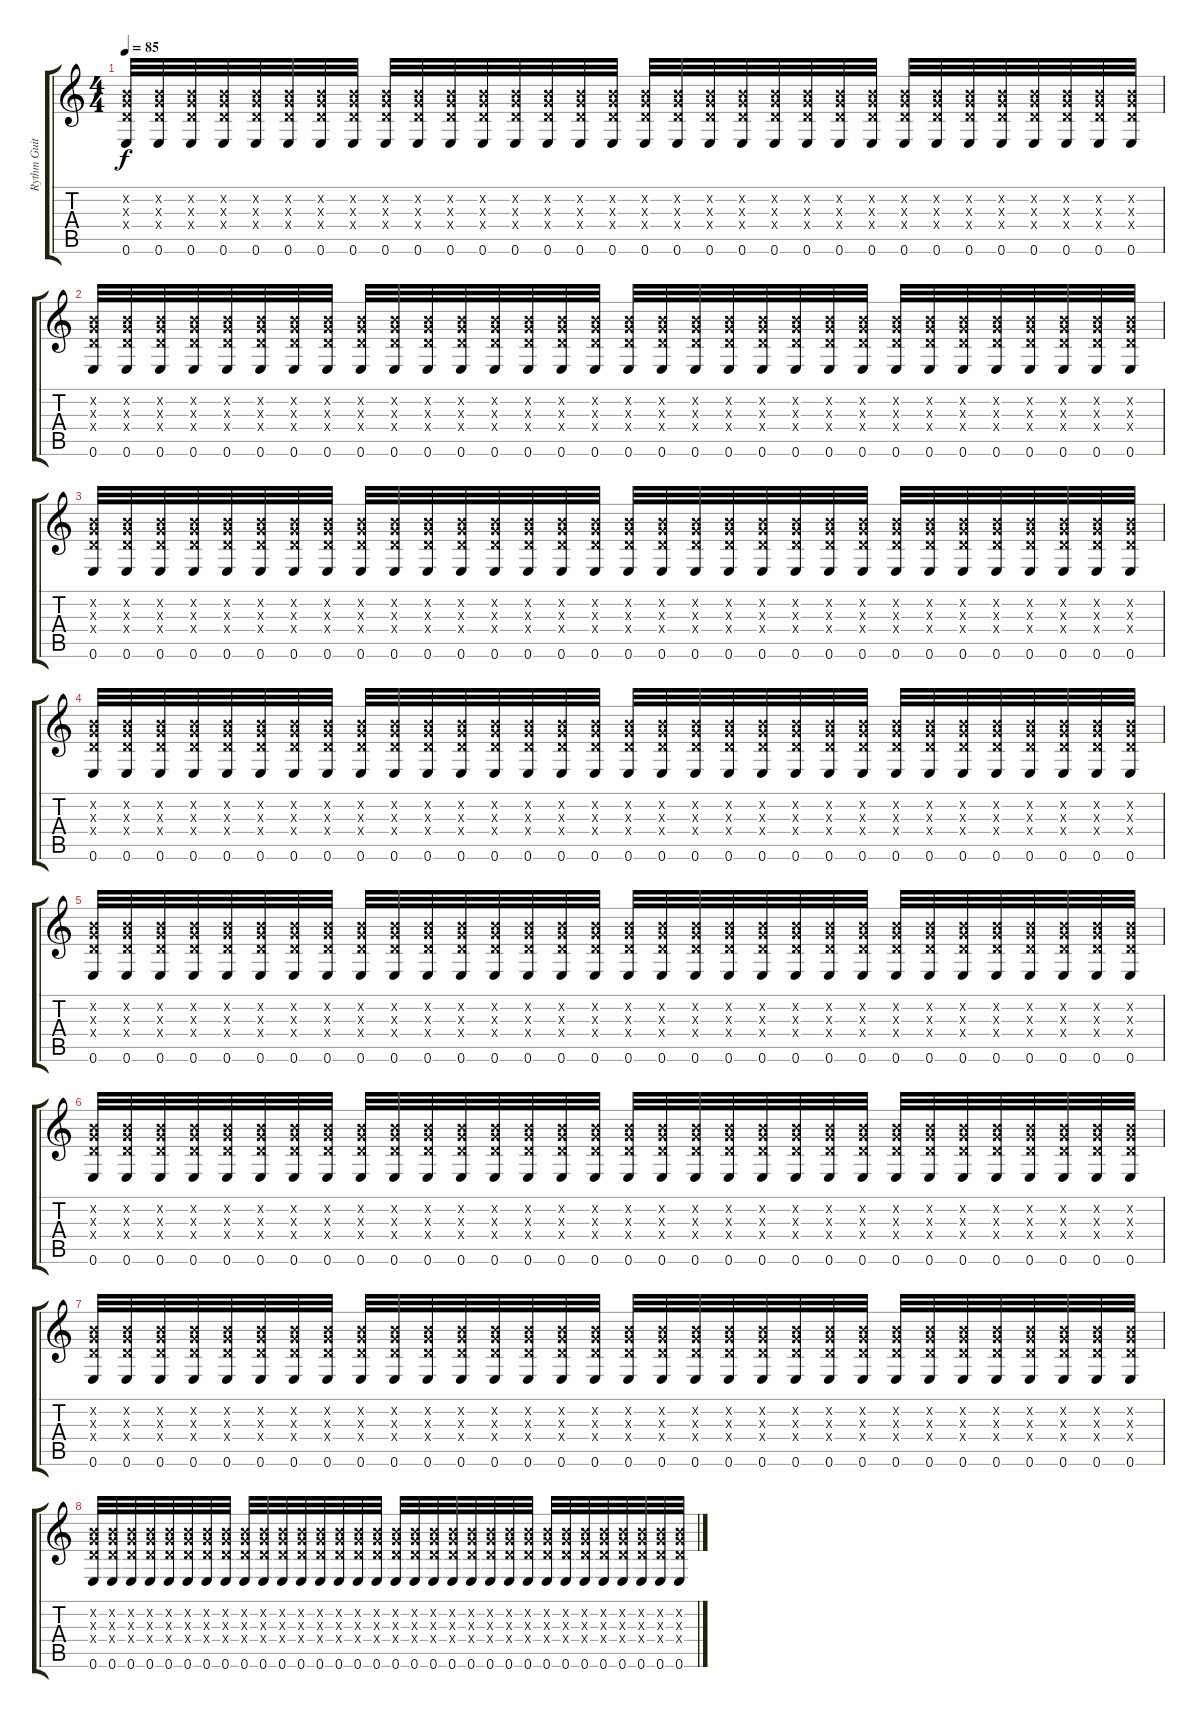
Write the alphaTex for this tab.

\track ("Rythm Guitar" "Rythm Guit") {instrument distortionguitar}
\staff {score tabs}
\tuning (E4 B3 G3 D3 A2 E2) {hide}
\ts (4 4)
\tempo 85
\clef g2
\ks c
(0.2{x} 0.3{x} 0.4{x} 0.6).32{dy f} (0.2{x} 0.3{x} 0.4{x} 0.6).32 (0.2{x} 0.3{x} 0.4{x} 0.6).32 (0.2{x} 0.3{x} 0.4{x} 0.6).32 (0.2{x} 0.3{x} 0.4{x} 0.6).32 (0.2{x} 0.3{x} 0.4{x} 0.6).32 (0.2{x} 0.3{x} 0.4{x} 0.6).32 (0.2{x} 0.3{x} 0.4{x} 0.6).32 (0.2{x} 0.3{x} 0.4{x} 0.6).32 (0.2{x} 0.3{x} 0.4{x} 0.6).32 (0.2{x} 0.3{x} 0.4{x} 0.6).32 (0.2{x} 0.3{x} 0.4{x} 0.6).32 (0.2{x} 0.3{x} 0.4{x} 0.6).32 (0.2{x} 0.3{x} 0.4{x} 0.6).32 (0.2{x} 0.3{x} 0.4{x} 0.6).32 (0.2{x} 0.3{x} 0.4{x} 0.6).32 (0.2{x} 0.3{x} 0.4{x} 0.6).32 (0.2{x} 0.3{x} 0.4{x} 0.6).32 (0.2{x} 0.3{x} 0.4{x} 0.6).32 (0.2{x} 0.3{x} 0.4{x} 0.6).32 (0.2{x} 0.3{x} 0.4{x} 0.6).32 (0.2{x} 0.3{x} 0.4{x} 0.6).32 (0.2{x} 0.3{x} 0.4{x} 0.6).32 (0.2{x} 0.3{x} 0.4{x} 0.6).32 (0.2{x} 0.3{x} 0.4{x} 0.6).32 (0.2{x} 0.3{x} 0.4{x} 0.6).32 (0.2{x} 0.3{x} 0.4{x} 0.6).32 (0.2{x} 0.3{x} 0.4{x} 0.6).32 (0.2{x} 0.3{x} 0.4{x} 0.6).32 (0.2{x} 0.3{x} 0.4{x} 0.6).32 (0.2{x} 0.3{x} 0.4{x} 0.6).32 (0.2{x} 0.3{x} 0.4{x} 0.6).32 |
(0.2{x} 0.3{x} 0.4{x} 0.6).32 (0.2{x} 0.3{x} 0.4{x} 0.6).32 (0.2{x} 0.3{x} 0.4{x} 0.6).32 (0.2{x} 0.3{x} 0.4{x} 0.6).32 (0.2{x} 0.3{x} 0.4{x} 0.6).32 (0.2{x} 0.3{x} 0.4{x} 0.6).32 (0.2{x} 0.3{x} 0.4{x} 0.6).32 (0.2{x} 0.3{x} 0.4{x} 0.6).32 (0.2{x} 0.3{x} 0.4{x} 0.6).32 (0.2{x} 0.3{x} 0.4{x} 0.6).32 (0.2{x} 0.3{x} 0.4{x} 0.6).32 (0.2{x} 0.3{x} 0.4{x} 0.6).32 (0.2{x} 0.3{x} 0.4{x} 0.6).32 (0.2{x} 0.3{x} 0.4{x} 0.6).32 (0.2{x} 0.3{x} 0.4{x} 0.6).32 (0.2{x} 0.3{x} 0.4{x} 0.6).32 (0.2{x} 0.3{x} 0.4{x} 0.6).32 (0.2{x} 0.3{x} 0.4{x} 0.6).32 (0.2{x} 0.3{x} 0.4{x} 0.6).32 (0.2{x} 0.3{x} 0.4{x} 0.6).32 (0.2{x} 0.3{x} 0.4{x} 0.6).32 (0.2{x} 0.3{x} 0.4{x} 0.6).32 (0.2{x} 0.3{x} 0.4{x} 0.6).32 (0.2{x} 0.3{x} 0.4{x} 0.6).32 (0.2{x} 0.3{x} 0.4{x} 0.6).32 (0.2{x} 0.3{x} 0.4{x} 0.6).32 (0.2{x} 0.3{x} 0.4{x} 0.6).32 (0.2{x} 0.3{x} 0.4{x} 0.6).32 (0.2{x} 0.3{x} 0.4{x} 0.6).32 (0.2{x} 0.3{x} 0.4{x} 0.6).32 (0.2{x} 0.3{x} 0.4{x} 0.6).32 (0.2{x} 0.3{x} 0.4{x} 0.6).32 |
(0.2{x} 0.3{x} 0.4{x} 0.6).32 (0.2{x} 0.3{x} 0.4{x} 0.6).32 (0.2{x} 0.3{x} 0.4{x} 0.6).32 (0.2{x} 0.3{x} 0.4{x} 0.6).32 (0.2{x} 0.3{x} 0.4{x} 0.6).32 (0.2{x} 0.3{x} 0.4{x} 0.6).32 (0.2{x} 0.3{x} 0.4{x} 0.6).32 (0.2{x} 0.3{x} 0.4{x} 0.6).32 (0.2{x} 0.3{x} 0.4{x} 0.6).32 (0.2{x} 0.3{x} 0.4{x} 0.6).32 (0.2{x} 0.3{x} 0.4{x} 0.6).32 (0.2{x} 0.3{x} 0.4{x} 0.6).32 (0.2{x} 0.3{x} 0.4{x} 0.6).32 (0.2{x} 0.3{x} 0.4{x} 0.6).32 (0.2{x} 0.3{x} 0.4{x} 0.6).32 (0.2{x} 0.3{x} 0.4{x} 0.6).32 (0.2{x} 0.3{x} 0.4{x} 0.6).32 (0.2{x} 0.3{x} 0.4{x} 0.6).32 (0.2{x} 0.3{x} 0.4{x} 0.6).32 (0.2{x} 0.3{x} 0.4{x} 0.6).32 (0.2{x} 0.3{x} 0.4{x} 0.6).32 (0.2{x} 0.3{x} 0.4{x} 0.6).32 (0.2{x} 0.3{x} 0.4{x} 0.6).32 (0.2{x} 0.3{x} 0.4{x} 0.6).32 (0.2{x} 0.3{x} 0.4{x} 0.6).32 (0.2{x} 0.3{x} 0.4{x} 0.6).32 (0.2{x} 0.3{x} 0.4{x} 0.6).32 (0.2{x} 0.3{x} 0.4{x} 0.6).32 (0.2{x} 0.3{x} 0.4{x} 0.6).32 (0.2{x} 0.3{x} 0.4{x} 0.6).32 (0.2{x} 0.3{x} 0.4{x} 0.6).32 (0.2{x} 0.3{x} 0.4{x} 0.6).32 |
(0.2{x} 0.3{x} 0.4{x} 0.6).32 (0.2{x} 0.3{x} 0.4{x} 0.6).32 (0.2{x} 0.3{x} 0.4{x} 0.6).32 (0.2{x} 0.3{x} 0.4{x} 0.6).32 (0.2{x} 0.3{x} 0.4{x} 0.6).32 (0.2{x} 0.3{x} 0.4{x} 0.6).32 (0.2{x} 0.3{x} 0.4{x} 0.6).32 (0.2{x} 0.3{x} 0.4{x} 0.6).32 (0.2{x} 0.3{x} 0.4{x} 0.6).32 (0.2{x} 0.3{x} 0.4{x} 0.6).32 (0.2{x} 0.3{x} 0.4{x} 0.6).32 (0.2{x} 0.3{x} 0.4{x} 0.6).32 (0.2{x} 0.3{x} 0.4{x} 0.6).32 (0.2{x} 0.3{x} 0.4{x} 0.6).32 (0.2{x} 0.3{x} 0.4{x} 0.6).32 (0.2{x} 0.3{x} 0.4{x} 0.6).32 (0.2{x} 0.3{x} 0.4{x} 0.6).32 (0.2{x} 0.3{x} 0.4{x} 0.6).32 (0.2{x} 0.3{x} 0.4{x} 0.6).32 (0.2{x} 0.3{x} 0.4{x} 0.6).32 (0.2{x} 0.3{x} 0.4{x} 0.6).32 (0.2{x} 0.3{x} 0.4{x} 0.6).32 (0.2{x} 0.3{x} 0.4{x} 0.6).32 (0.2{x} 0.3{x} 0.4{x} 0.6).32 (0.2{x} 0.3{x} 0.4{x} 0.6).32 (0.2{x} 0.3{x} 0.4{x} 0.6).32 (0.2{x} 0.3{x} 0.4{x} 0.6).32 (0.2{x} 0.3{x} 0.4{x} 0.6).32 (0.2{x} 0.3{x} 0.4{x} 0.6).32 (0.2{x} 0.3{x} 0.4{x} 0.6).32 (0.2{x} 0.3{x} 0.4{x} 0.6).32 (0.2{x} 0.3{x} 0.4{x} 0.6).32 |
(0.2{x} 0.3{x} 0.4{x} 0.6).32 (0.2{x} 0.3{x} 0.4{x} 0.6).32 (0.2{x} 0.3{x} 0.4{x} 0.6).32 (0.2{x} 0.3{x} 0.4{x} 0.6).32 (0.2{x} 0.3{x} 0.4{x} 0.6).32 (0.2{x} 0.3{x} 0.4{x} 0.6).32 (0.2{x} 0.3{x} 0.4{x} 0.6).32 (0.2{x} 0.3{x} 0.4{x} 0.6).32 (0.2{x} 0.3{x} 0.4{x} 0.6).32 (0.2{x} 0.3{x} 0.4{x} 0.6).32 (0.2{x} 0.3{x} 0.4{x} 0.6).32 (0.2{x} 0.3{x} 0.4{x} 0.6).32 (0.2{x} 0.3{x} 0.4{x} 0.6).32 (0.2{x} 0.3{x} 0.4{x} 0.6).32 (0.2{x} 0.3{x} 0.4{x} 0.6).32 (0.2{x} 0.3{x} 0.4{x} 0.6).32 (0.2{x} 0.3{x} 0.4{x} 0.6).32 (0.2{x} 0.3{x} 0.4{x} 0.6).32 (0.2{x} 0.3{x} 0.4{x} 0.6).32 (0.2{x} 0.3{x} 0.4{x} 0.6).32 (0.2{x} 0.3{x} 0.4{x} 0.6).32 (0.2{x} 0.3{x} 0.4{x} 0.6).32 (0.2{x} 0.3{x} 0.4{x} 0.6).32 (0.2{x} 0.3{x} 0.4{x} 0.6).32 (0.2{x} 0.3{x} 0.4{x} 0.6).32 (0.2{x} 0.3{x} 0.4{x} 0.6).32 (0.2{x} 0.3{x} 0.4{x} 0.6).32 (0.2{x} 0.3{x} 0.4{x} 0.6).32 (0.2{x} 0.3{x} 0.4{x} 0.6).32 (0.2{x} 0.3{x} 0.4{x} 0.6).32 (0.2{x} 0.3{x} 0.4{x} 0.6).32 (0.2{x} 0.3{x} 0.4{x} 0.6).32 |
(0.2{x} 0.3{x} 0.4{x} 0.6).32 (0.2{x} 0.3{x} 0.4{x} 0.6).32 (0.2{x} 0.3{x} 0.4{x} 0.6).32 (0.2{x} 0.3{x} 0.4{x} 0.6).32 (0.2{x} 0.3{x} 0.4{x} 0.6).32 (0.2{x} 0.3{x} 0.4{x} 0.6).32 (0.2{x} 0.3{x} 0.4{x} 0.6).32 (0.2{x} 0.3{x} 0.4{x} 0.6).32 (0.2{x} 0.3{x} 0.4{x} 0.6).32 (0.2{x} 0.3{x} 0.4{x} 0.6).32 (0.2{x} 0.3{x} 0.4{x} 0.6).32 (0.2{x} 0.3{x} 0.4{x} 0.6).32 (0.2{x} 0.3{x} 0.4{x} 0.6).32 (0.2{x} 0.3{x} 0.4{x} 0.6).32 (0.2{x} 0.3{x} 0.4{x} 0.6).32 (0.2{x} 0.3{x} 0.4{x} 0.6).32 (0.2{x} 0.3{x} 0.4{x} 0.6).32 (0.2{x} 0.3{x} 0.4{x} 0.6).32 (0.2{x} 0.3{x} 0.4{x} 0.6).32 (0.2{x} 0.3{x} 0.4{x} 0.6).32 (0.2{x} 0.3{x} 0.4{x} 0.6).32 (0.2{x} 0.3{x} 0.4{x} 0.6).32 (0.2{x} 0.3{x} 0.4{x} 0.6).32 (0.2{x} 0.3{x} 0.4{x} 0.6).32 (0.2{x} 0.3{x} 0.4{x} 0.6).32 (0.2{x} 0.3{x} 0.4{x} 0.6).32 (0.2{x} 0.3{x} 0.4{x} 0.6).32 (0.2{x} 0.3{x} 0.4{x} 0.6).32 (0.2{x} 0.3{x} 0.4{x} 0.6).32 (0.2{x} 0.3{x} 0.4{x} 0.6).32 (0.2{x} 0.3{x} 0.4{x} 0.6).32 (0.2{x} 0.3{x} 0.4{x} 0.6).32 |
(0.2{x} 0.3{x} 0.4{x} 0.6).32 (0.2{x} 0.3{x} 0.4{x} 0.6).32 (0.2{x} 0.3{x} 0.4{x} 0.6).32 (0.2{x} 0.3{x} 0.4{x} 0.6).32 (0.2{x} 0.3{x} 0.4{x} 0.6).32 (0.2{x} 0.3{x} 0.4{x} 0.6).32 (0.2{x} 0.3{x} 0.4{x} 0.6).32 (0.2{x} 0.3{x} 0.4{x} 0.6).32 (0.2{x} 0.3{x} 0.4{x} 0.6).32 (0.2{x} 0.3{x} 0.4{x} 0.6).32 (0.2{x} 0.3{x} 0.4{x} 0.6).32 (0.2{x} 0.3{x} 0.4{x} 0.6).32 (0.2{x} 0.3{x} 0.4{x} 0.6).32 (0.2{x} 0.3{x} 0.4{x} 0.6).32 (0.2{x} 0.3{x} 0.4{x} 0.6).32 (0.2{x} 0.3{x} 0.4{x} 0.6).32 (0.2{x} 0.3{x} 0.4{x} 0.6).32 (0.2{x} 0.3{x} 0.4{x} 0.6).32 (0.2{x} 0.3{x} 0.4{x} 0.6).32 (0.2{x} 0.3{x} 0.4{x} 0.6).32 (0.2{x} 0.3{x} 0.4{x} 0.6).32 (0.2{x} 0.3{x} 0.4{x} 0.6).32 (0.2{x} 0.3{x} 0.4{x} 0.6).32 (0.2{x} 0.3{x} 0.4{x} 0.6).32 (0.2{x} 0.3{x} 0.4{x} 0.6).32 (0.2{x} 0.3{x} 0.4{x} 0.6).32 (0.2{x} 0.3{x} 0.4{x} 0.6).32 (0.2{x} 0.3{x} 0.4{x} 0.6).32 (0.2{x} 0.3{x} 0.4{x} 0.6).32 (0.2{x} 0.3{x} 0.4{x} 0.6).32 (0.2{x} 0.3{x} 0.4{x} 0.6).32 (0.2{x} 0.3{x} 0.4{x} 0.6).32 |
(0.2{x} 0.3{x} 0.4{x} 0.6).32 (0.2{x} 0.3{x} 0.4{x} 0.6).32 (0.2{x} 0.3{x} 0.4{x} 0.6).32 (0.2{x} 0.3{x} 0.4{x} 0.6).32 (0.2{x} 0.3{x} 0.4{x} 0.6).32 (0.2{x} 0.3{x} 0.4{x} 0.6).32 (0.2{x} 0.3{x} 0.4{x} 0.6).32 (0.2{x} 0.3{x} 0.4{x} 0.6).32 (0.2{x} 0.3{x} 0.4{x} 0.6).32 (0.2{x} 0.3{x} 0.4{x} 0.6).32 (0.2{x} 0.3{x} 0.4{x} 0.6).32 (0.2{x} 0.3{x} 0.4{x} 0.6).32 (0.2{x} 0.3{x} 0.4{x} 0.6).32 (0.2{x} 0.3{x} 0.4{x} 0.6).32 (0.2{x} 0.3{x} 0.4{x} 0.6).32 (0.2{x} 0.3{x} 0.4{x} 0.6).32 (0.2{x} 0.3{x} 0.4{x} 0.6).32 (0.2{x} 0.3{x} 0.4{x} 0.6).32 (0.2{x} 0.3{x} 0.4{x} 0.6).32 (0.2{x} 0.3{x} 0.4{x} 0.6).32 (0.2{x} 0.3{x} 0.4{x} 0.6).32 (0.2{x} 0.3{x} 0.4{x} 0.6).32 (0.2{x} 0.3{x} 0.4{x} 0.6).32 (0.2{x} 0.3{x} 0.4{x} 0.6).32 (0.2{x} 0.3{x} 0.4{x} 0.6).32 (0.2{x} 0.3{x} 0.4{x} 0.6).32 (0.2{x} 0.3{x} 0.4{x} 0.6).32 (0.2{x} 0.3{x} 0.4{x} 0.6).32 (0.2{x} 0.3{x} 0.4{x} 0.6).32 (0.2{x} 0.3{x} 0.4{x} 0.6).32 (0.2{x} 0.3{x} 0.4{x} 0.6).32 (0.2{x} 0.3{x} 0.4{x} 0.6).32
